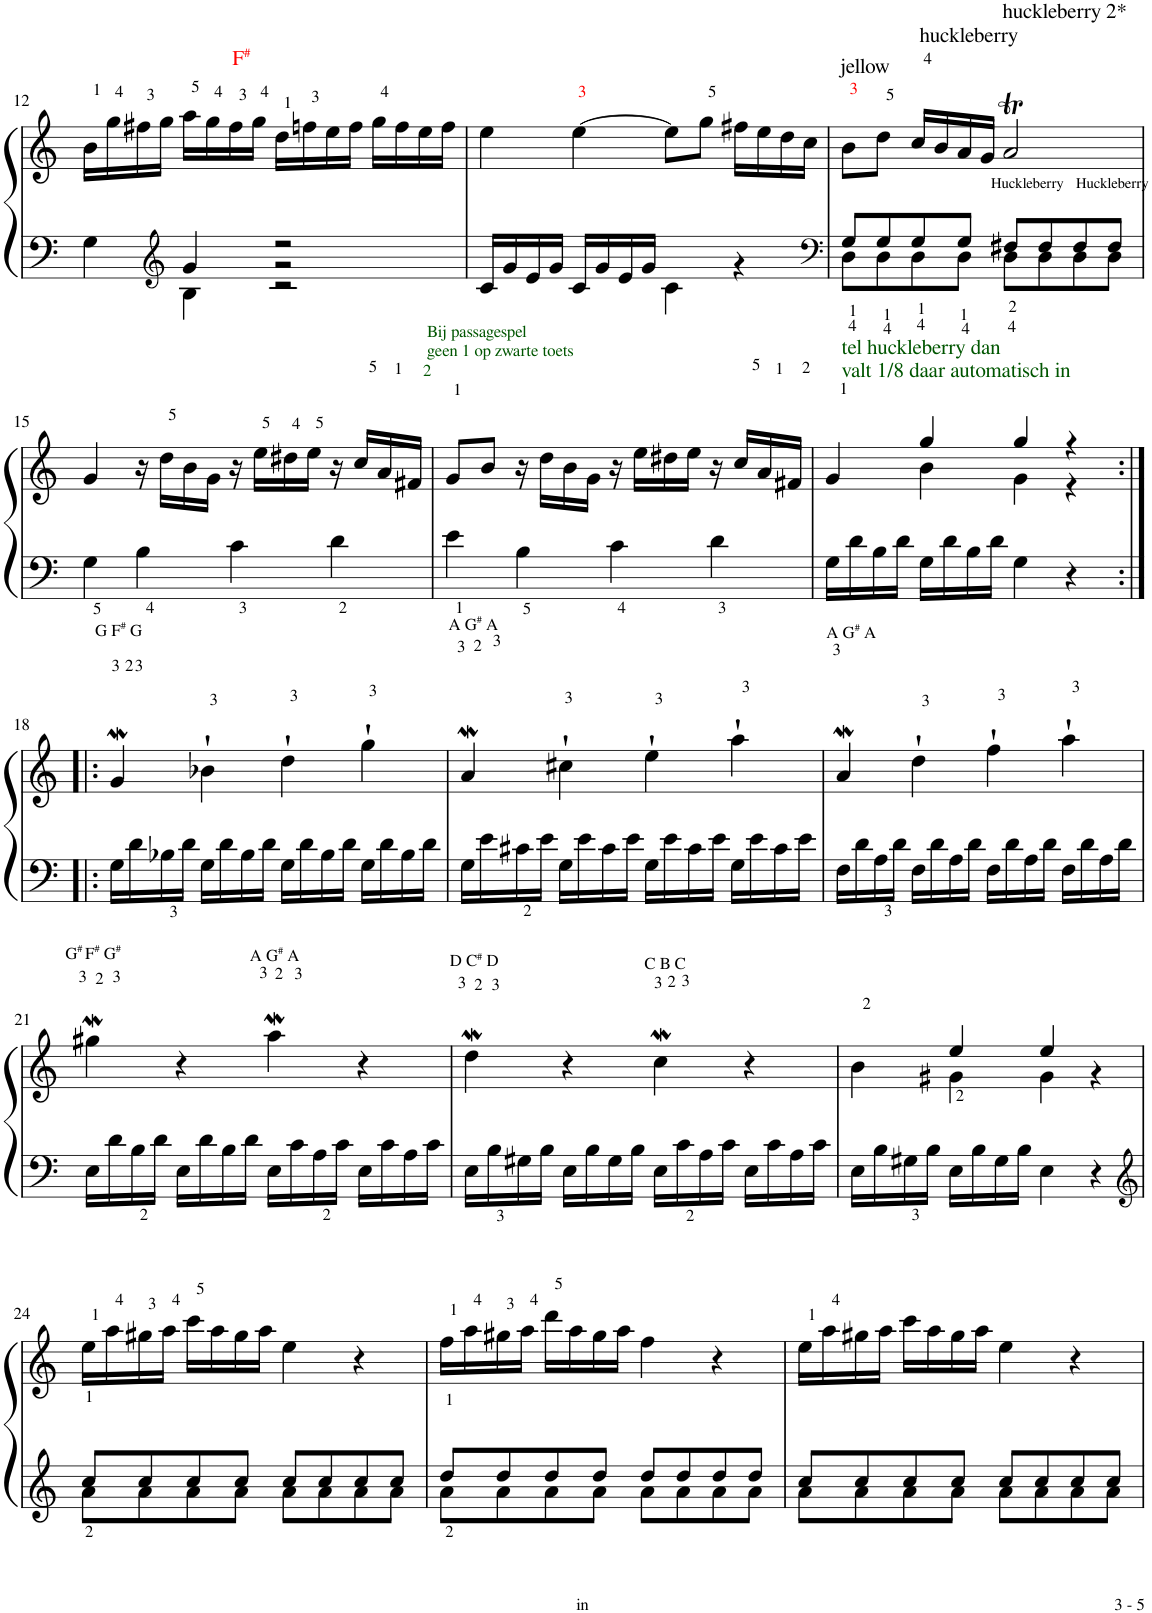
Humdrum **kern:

**kern	**kern
*part1	*part1
*staff2	*staff1
*I"Piano	*
*I'Pno.	*
!!LO:PB:g=z
*clefF4	*clefG2
*k[]	*k[]
*M4/4	*M4/4
*met(c)	*met(c)
=12	=12
*^	*
*	*^	*
4G\	4ryy	4ryy	16b\LL
.	.	.	16gg\
.	.	.	16ff#X\
.	.	.	16gg\JJ
*clefG2	*	*	*
4ryy	4g/	4B\	16aa\LL
.	.	.	16gg\
!	!	!	!LO:TX:a:color=#FF0000:t=F
!	!	!	!LO:TX:a:t=#
.	.	.	16ff#\
.	.	.	16gg\JJ
2r	2r	2r	16dd\LL
.	.	.	16ffn\
.	.	.	16ee\
.	.	.	16ff\JJ
.	.	.	16gg\LL
.	.	.	16ff\
.	.	.	16ee\
.	.	.	16ff\JJ
*	*v	*v	*
=13	=13	=13
1ryy	16c/LL	4ee\
.	16g/	.
.	16e/	.
.	16g/JJ	.
.	16c/LL	[4ee\
.	16g/	.
.	16e/	.
.	16g/JJ	.
.	4c\	8ee\L]
.	.	8gg\J
.	4r	16ff#X\LL
.	.	16ee\
.	.	16dd\
.	.	16cc\JJ
=14	=14	=14
*clefF4	*	*
!	!	!LO:TX:a:t=jellow
!LO:TX:b:color=#005500:t=tel huckleberry dan	!	!
!LO:TX:b:t=valt 1/8 daar automatisch in	!	!
8G</L	8D<\L	8b\L
8G</	8D<\	8dd\J
!	!	!LO:TX:a:t=huckleberry
8G</	8D<\	16cc/LL
.	.	16b/
8G</J	8D<\J	16a/
.	.	16g/JJ
!	!	!LO:TX:b:t=Huckleberry
!	!	!LO:TX:a:t=huckleberry 2*
8F#X</L	8D<\L	2aT/
8F#/	8D\	.
!LO:TX:a:t=Huckleberry	!	!
8F#/	8D\	.
8F#/J	8D\J	.
*v	*v	*
!!LO:LB:g=z
=15	=15
4G\	4g/
4B\	16r
.	16dd\LL
.	16b\
.	16g\JJ
4c\	16r
.	16ee\LL
.	16dd#X\
.	16ee\JJ
4d\	16r
.	16cc/LL
.	16a/
!	!LO:TX:a:color=#005500:t=Bij passagespel
!	!LO:TX:a:t=geen 1 op zwarte toets
.	16f#X/JJ
=16	=16
4e\	8g/L
.	8b/J
4B\	16r
.	16dd\LL
.	16b\
.	16g\JJ
4c\	16r
.	16ee\LL
.	16dd#X\
.	16ee\JJ
4d\	16r
.	16cc/LL
.	16a/
.	16f#X/JJ
=17	=17
*	*^
16G\LL	4g/	4ryy
16d\	.	.
16B\	.	.
16d\JJ	.	.
16G\LL	4b\	4gg/
16d\	.	.
16B\	.	.
16d\JJ	.	.
4G\	4g\	4gg/
4r	4r	4r
!!LO:LB:g=z
=18:|!|:	=18:|!|:	=18:|!|:
!	!LO:TX:a:t=G F	!
!	!LO:TX:a:t=#	!
!	!LO:TX:a:t=G	!
*	*v	*v
16G\LL	4gW/
16d\	.
16B-X\	.
16d\JJ	.
16G\LL	4b-X`\
16d\	.
16B-\	.
16d\JJ	.
16G\LL	4dd`\
16d\	.
16B-\	.
16d\JJ	.
16G\LL	4gg`\
16d\	.
16B-\	.
16d\JJ	.
=19	=19
!	!LO:TX:a:t=A G
!	!LO:TX:a:t=#
!	!LO:TX:a:t=A
16G\LL	4aW/
16e\	.
16c#X\	.
16e\JJ	.
16G\LL	4cc#X`\
16e\	.
16c#\	.
16e\JJ	.
16G\LL	4ee`\
16e\	.
16c#\	.
16e\JJ	.
16G\LL	4aa`\
16e\	.
16c#\	.
16e\JJ	.
=20	=20
!	!LO:TX:a:t=A G
!	!LO:TX:a:t=#
!	!LO:TX:a:t=A
16F\LL	4aW/
16d\	.
16A\	.
16d\JJ	.
16F\LL	4dd`\
16d\	.
16A\	.
16d\JJ	.
16F\LL	4ff`\
16d\	.
16A\	.
16d\JJ	.
16F\LL	4aa`\
16d\	.
16A\	.
16d\JJ	.
!!LO:LB:g=z
=21	=21
!	!LO:TX:a:t=G
!	!LO:TX:a:t=#
!	!LO:TX:a:t=F
!	!LO:TX:a:t=#
!	!LO:TX:a:t=G
!	!LO:TX:a:t=#
16E\LL	4gg#XW\
16d\	.
16B\	.
16d\JJ	.
16E\LL	4r
16d\	.
16B\	.
16d\JJ	.
!	!LO:TX:a:t=A G
!	!LO:TX:a:t=#
!	!LO:TX:a:t=A
16E\LL	4aaW\
16c\	.
16A\	.
16c\JJ	.
16E\LL	4r
16c\	.
16A\	.
16c\JJ	.
=22	=22
!	!LO:TX:a:t=#
!	!LO:TX:a:t=D
16E\LL	4ddW\
16B\	.
16G#X\	.
16B\JJ	.
16E\LL	4r
16B\	.
16G#\	.
16B\JJ	.
!	!LO:TX:a:t=C B C
16E\LL	4ccw\
16c\	.
16A\	.
16c\JJ	.
16E\LL	4r
16c\	.
16A\	.
16c\JJ	.
=23	=23
*	*^
16E\LL	4b\	4ryy
16B\	.	.
16G#X\	.	.
16B\JJ	.	.
16E\LL	4g#X\	4ee/
16B\	.	.
16G#\	.	.
16B\JJ	.	.
4E\	4g#\	4ee/
4r	4ryy	4r
*	*v	*v
!!LO:LB:g=z
=24	=24
*clefG2	*
*^	*
8cc/L	8a\L	16ee\LL
.	.	16aa\
8cc/	8a\	16gg#X\
.	.	16aa\JJ
8cc/	8a\	16ccc\LL
.	.	16aa\
8cc/J	8a\J	16gg#\
.	.	16aa\JJ
8cc/L	8a\L	4ee\
8cc/	8a\	.
8cc/	8a\	4r
8cc/J	8a\J	.
=25	=25	=25
8dd/L	8a\L	16ff\LL
.	.	16aa\
8dd/	8a\	16gg#X\
.	.	16aa\JJ
8dd/	8a\	16ddd\LL
.	.	16aa\
8dd/J	8a\J	16gg#\
.	.	16aa\JJ
8dd/L	8a\L	4ff\
8dd/	8a\	.
8dd/	8a\	4r
8dd/J	8a\J	.
=26	=26	=26
8cc/L	8a\L	16ee\LL
.	.	16aa\
8cc/	8a\	16gg#X\
.	.	16aa\JJ
8cc/	8a\	16ccc\LL
.	.	16aa\
8cc/J	8a\J	16gg#\
.	.	16aa\JJ
8cc/L	8a\L	4ee\
8cc/	8a\	.
8cc/	8a\	4r
8cc/J	8a\J	.
*v	*v	*
=	=
*-	*-
